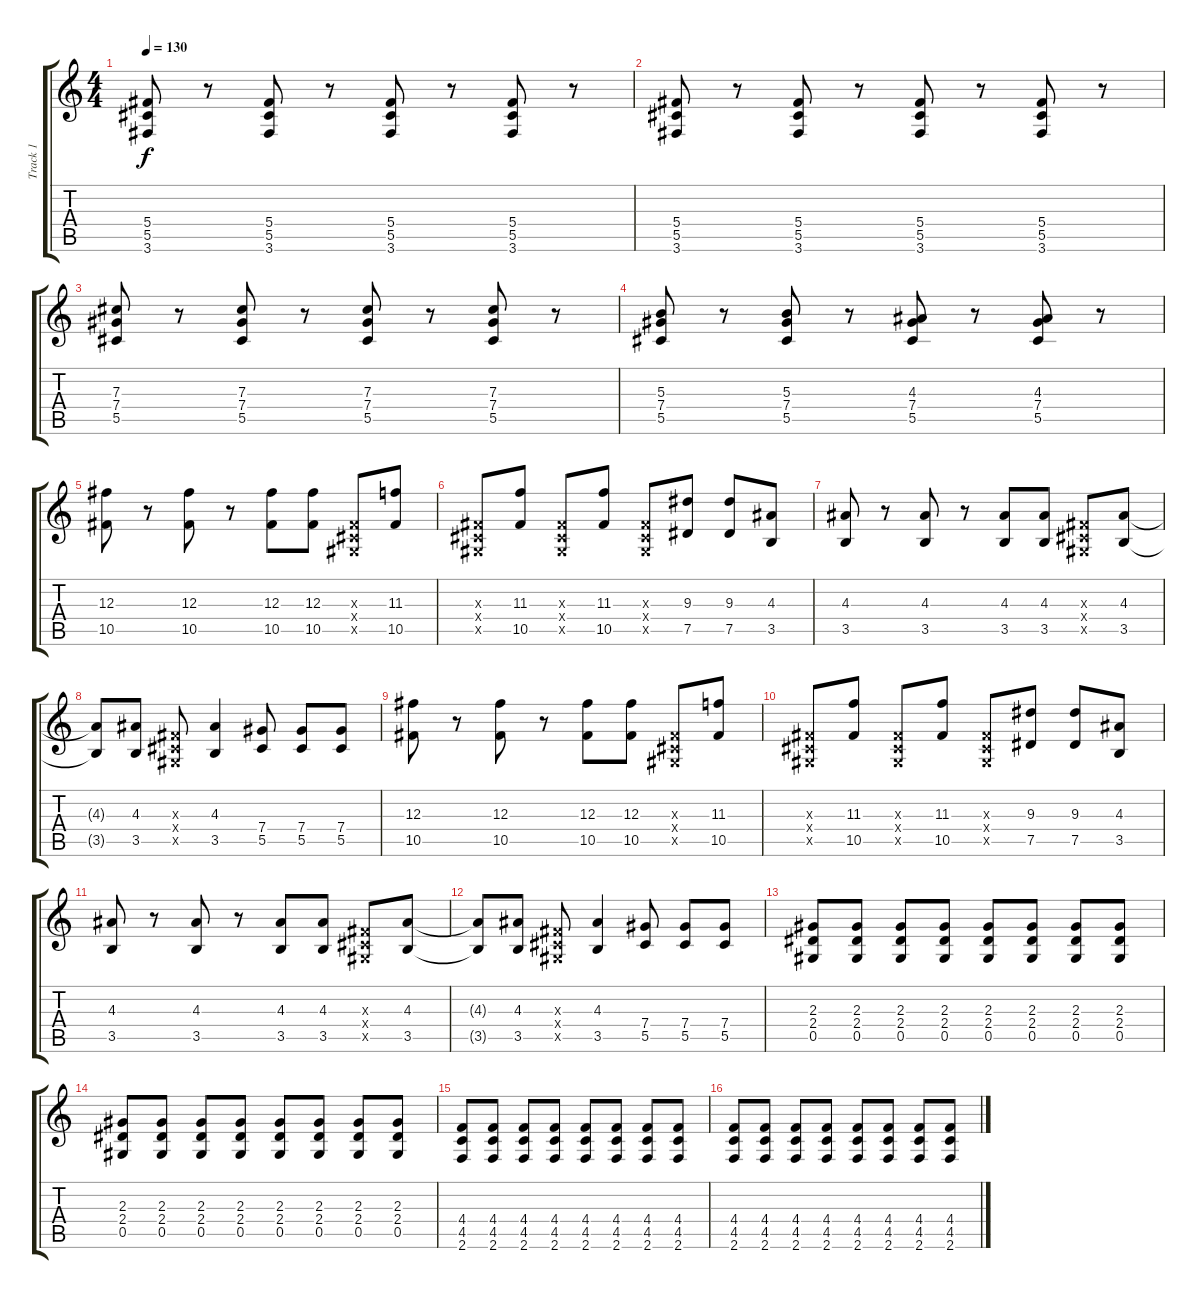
\track ("Track 1" "Track 1") {solo instrument overdrivenguitar}
\staff {score tabs}
\tuning (Eb4 Bb3 Gb3 Db3 Ab2 Eb2) {hide}
\ts (4 4)
\tempo 130
\clef g2
\ks c
(5.4 5.5 3.6).8{dy f} r.8 (5.4 5.5 3.6).8 r.8 (5.4 5.5 3.6).8 r.8 (5.4 5.5 3.6).8 r.8 |
(5.4 5.5 3.6).8 r.8 (5.4 5.5 3.6).8 r.8 (5.4 5.5 3.6).8 r.8 (5.4 5.5 3.6).8 r.8 |
(7.3 7.4 5.5).8 r.8 (7.3 7.4 5.5).8 r.8 (7.3 7.4 5.5).8 r.8 (7.3 7.4 5.5).8 r.8 |
(5.3 7.4 5.5).8 r.8 (5.3 7.4 5.5).8 r.8 (4.3 7.4 5.5).8 r.8 (4.3 7.4 5.5).8 r.8 |
(12.3 10.5).8 r.8 (12.3 10.5).8 r.8 (12.3 10.5).8 (12.3 10.5).8 (0.3{x} 0.4{x} 0.5{x}).8 (11.3 10.5).8 |
(0.3{x} 0.4{x} 0.5{x}).8 (11.3 10.5).8 (0.3{x} 0.4{x} 0.5{x}).8 (11.3 10.5).8 (0.3{x} 0.4{x} 0.5{x}).8 (9.3 7.5).8 (9.3 7.5).8 (4.3 3.5).8 |
(4.3 3.5).8 r.8 (4.3 3.5).8 r.8 (4.3 3.5).8 (4.3 3.5).8 (0.3{x} 0.4{x} 0.5{x}).8 (4.3 3.5).8 |
(4.3{t} 3.5{t}).8 (4.3 3.5).8 (0.3{x} 0.4{x} 0.5{x}).8 (4.3 3.5).4 (7.4 5.5).8 (7.4 5.5).8 (7.4 5.5).8 |
(12.3 10.5).8 r.8 (12.3 10.5).8 r.8 (12.3 10.5).8 (12.3 10.5).8 (0.3{x} 0.4{x} 0.5{x}).8 (11.3 10.5).8 |
(0.3{x} 0.4{x} 0.5{x}).8 (11.3 10.5).8 (0.3{x} 0.4{x} 0.5{x}).8 (11.3 10.5).8 (0.3{x} 0.4{x} 0.5{x}).8 (9.3 7.5).8 (9.3 7.5).8 (4.3 3.5).8 |
(4.3 3.5).8 r.8 (4.3 3.5).8 r.8 (4.3 3.5).8 (4.3 3.5).8 (0.3{x} 0.4{x} 0.5{x}).8 (4.3 3.5).8 |
(4.3{t} 3.5{t}).8 (4.3 3.5).8 (0.3{x} 0.4{x} 0.5{x}).8 (4.3 3.5).4 (7.4 5.5).8 (7.4 5.5).8 (7.4 5.5).8 |
(2.3 2.4 0.5).8 (2.3 2.4 0.5).8 (2.3 2.4 0.5).8 (2.3 2.4 0.5).8 (2.3 2.4 0.5).8 (2.3 2.4 0.5).8 (2.3 2.4 0.5).8 (2.3 2.4 0.5).8 |
(2.3 2.4 0.5).8 (2.3 2.4 0.5).8 (2.3 2.4 0.5).8 (2.3 2.4 0.5).8 (2.3 2.4 0.5).8 (2.3 2.4 0.5).8 (2.3 2.4 0.5).8 (2.3 2.4 0.5).8 |
(4.4 4.5 2.6).8 (4.4 4.5 2.6).8 (4.4 4.5 2.6).8 (4.4 4.5 2.6).8 (4.4 4.5 2.6).8 (4.4 4.5 2.6).8 (4.4 4.5 2.6).8 (4.4 4.5 2.6).8 |
(4.4 4.5 2.6).8 (4.4 4.5 2.6).8 (4.4 4.5 2.6).8 (4.4 4.5 2.6).8 (4.4 4.5 2.6).8 (4.4 4.5 2.6).8 (4.4 4.5 2.6).8 (4.4 4.5 2.6).8
